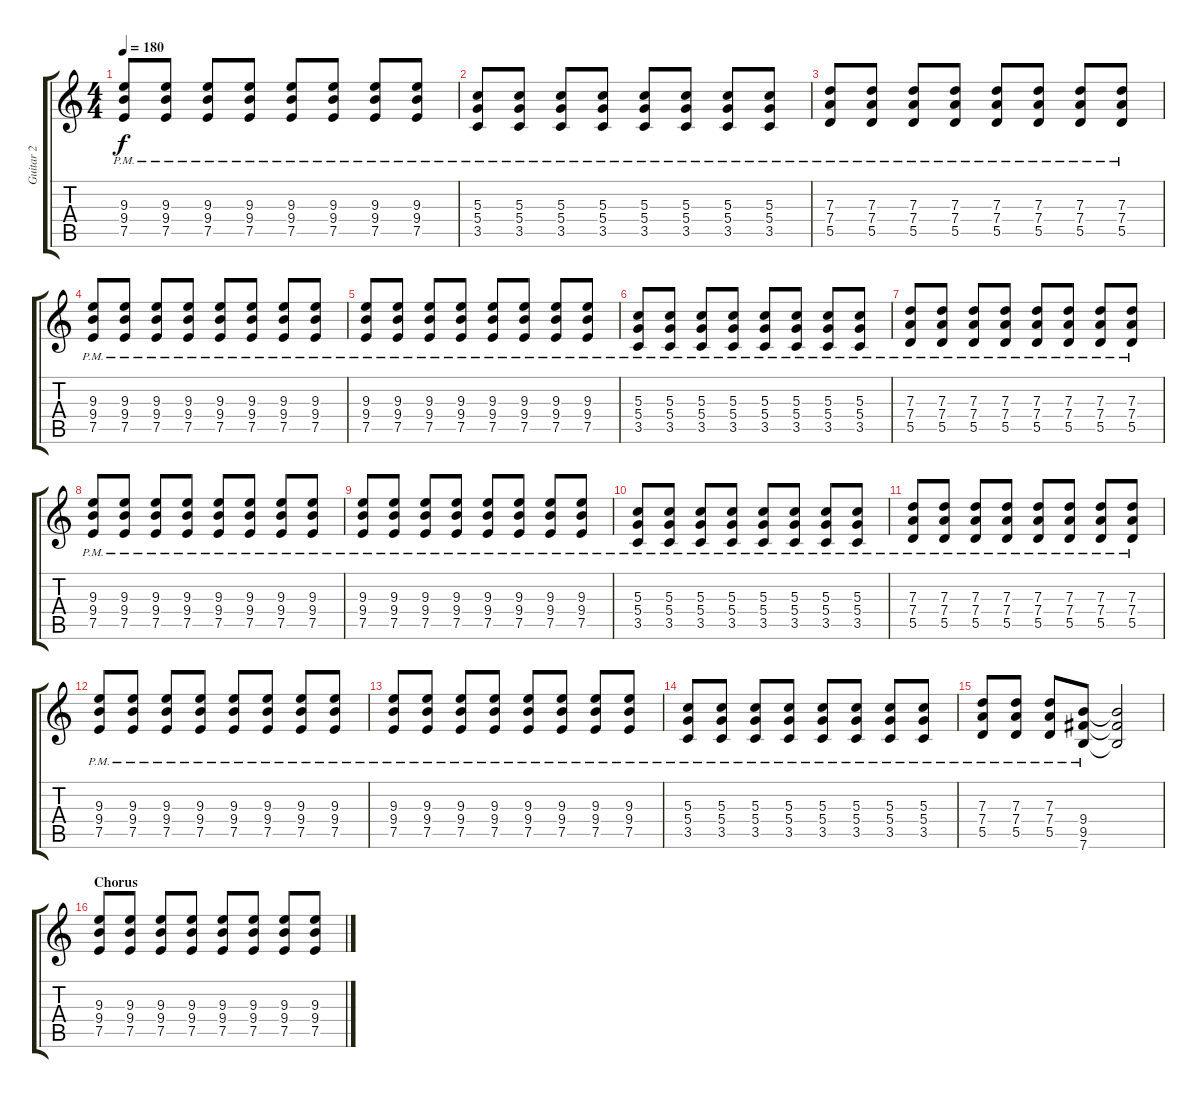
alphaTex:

\track ("Guitar 2" "Guitar 2") {instrument overdrivenguitar}
\staff {score tabs}
\tuning (E4 B3 G3 D3 A2 E2) {hide}
\ts (4 4)
\tempo 180
\clef g2
\ks c
(9.3{pm} 9.4{pm} 7.5{pm}).8{dy f} (9.3{pm} 9.4{pm} 7.5{pm}).8 (9.3{pm} 9.4{pm} 7.5{pm}).8 (9.3{pm} 9.4{pm} 7.5{pm}).8 (9.3{pm} 9.4{pm} 7.5{pm}).8 (9.3{pm} 9.4{pm} 7.5{pm}).8 (9.3{pm} 9.4{pm} 7.5{pm}).8 (9.3{pm} 9.4{pm} 7.5{pm}).8 |
(5.3{pm} 5.4{pm} 3.5{pm}).8 (5.3{pm} 5.4{pm} 3.5{pm}).8 (5.3{pm} 5.4{pm} 3.5{pm}).8 (5.3{pm} 5.4{pm} 3.5{pm}).8 (5.3{pm} 5.4{pm} 3.5{pm}).8 (5.3{pm} 5.4{pm} 3.5{pm}).8 (5.3{pm} 5.4{pm} 3.5{pm}).8 (5.3{pm} 5.4{pm} 3.5{pm}).8 |
(7.3{pm} 7.4{pm} 5.5{pm}).8 (7.3{pm} 7.4{pm} 5.5{pm}).8 (7.3{pm} 7.4{pm} 5.5{pm}).8 (7.3{pm} 7.4{pm} 5.5{pm}).8 (7.3{pm} 7.4{pm} 5.5{pm}).8 (7.3{pm} 7.4{pm} 5.5{pm}).8 (7.3{pm} 7.4{pm} 5.5{pm}).8 (7.3{pm} 7.4{pm} 5.5{pm}).8 |
(9.3{pm} 9.4{pm} 7.5{pm}).8 (9.3{pm} 9.4{pm} 7.5{pm}).8 (9.3{pm} 9.4{pm} 7.5{pm}).8 (9.3{pm} 9.4{pm} 7.5{pm}).8 (9.3{pm} 9.4{pm} 7.5{pm}).8 (9.3{pm} 9.4{pm} 7.5{pm}).8 (9.3{pm} 9.4{pm} 7.5{pm}).8 (9.3{pm} 9.4{pm} 7.5{pm}).8 |
(9.3{pm} 9.4{pm} 7.5{pm}).8 (9.3{pm} 9.4{pm} 7.5{pm}).8 (9.3{pm} 9.4{pm} 7.5{pm}).8 (9.3{pm} 9.4{pm} 7.5{pm}).8 (9.3{pm} 9.4{pm} 7.5{pm}).8 (9.3{pm} 9.4{pm} 7.5{pm}).8 (9.3{pm} 9.4{pm} 7.5{pm}).8 (9.3{pm} 9.4{pm} 7.5{pm}).8 |
(5.3{pm} 5.4{pm} 3.5{pm}).8 (5.3{pm} 5.4{pm} 3.5{pm}).8 (5.3{pm} 5.4{pm} 3.5{pm}).8 (5.3{pm} 5.4{pm} 3.5{pm}).8 (5.3{pm} 5.4{pm} 3.5{pm}).8 (5.3{pm} 5.4{pm} 3.5{pm}).8 (5.3{pm} 5.4{pm} 3.5{pm}).8 (5.3{pm} 5.4{pm} 3.5{pm}).8 |
(7.3{pm} 7.4{pm} 5.5{pm}).8 (7.3{pm} 7.4{pm} 5.5{pm}).8 (7.3{pm} 7.4{pm} 5.5{pm}).8 (7.3{pm} 7.4{pm} 5.5{pm}).8 (7.3{pm} 7.4{pm} 5.5{pm}).8 (7.3{pm} 7.4{pm} 5.5{pm}).8 (7.3{pm} 7.4{pm} 5.5{pm}).8 (7.3{pm} 7.4{pm} 5.5{pm}).8 |
(9.3{pm} 9.4{pm} 7.5{pm}).8 (9.3{pm} 9.4{pm} 7.5{pm}).8 (9.3{pm} 9.4{pm} 7.5{pm}).8 (9.3{pm} 9.4{pm} 7.5{pm}).8 (9.3{pm} 9.4{pm} 7.5{pm}).8 (9.3{pm} 9.4{pm} 7.5{pm}).8 (9.3{pm} 9.4{pm} 7.5{pm}).8 (9.3{pm} 9.4{pm} 7.5{pm}).8 |
(9.3{pm} 9.4{pm} 7.5{pm}).8 (9.3{pm} 9.4{pm} 7.5{pm}).8 (9.3{pm} 9.4{pm} 7.5{pm}).8 (9.3{pm} 9.4{pm} 7.5{pm}).8 (9.3{pm} 9.4{pm} 7.5{pm}).8 (9.3{pm} 9.4{pm} 7.5{pm}).8 (9.3{pm} 9.4{pm} 7.5{pm}).8 (9.3{pm} 9.4{pm} 7.5{pm}).8 |
(5.3{pm} 5.4{pm} 3.5{pm}).8 (5.3{pm} 5.4{pm} 3.5{pm}).8 (5.3{pm} 5.4{pm} 3.5{pm}).8 (5.3{pm} 5.4{pm} 3.5{pm}).8 (5.3{pm} 5.4{pm} 3.5{pm}).8 (5.3{pm} 5.4{pm} 3.5{pm}).8 (5.3{pm} 5.4{pm} 3.5{pm}).8 (5.3{pm} 5.4{pm} 3.5{pm}).8 |
(7.3{pm} 7.4{pm} 5.5{pm}).8 (7.3{pm} 7.4{pm} 5.5{pm}).8 (7.3{pm} 7.4{pm} 5.5{pm}).8 (7.3{pm} 7.4{pm} 5.5{pm}).8 (7.3{pm} 7.4{pm} 5.5{pm}).8 (7.3{pm} 7.4{pm} 5.5{pm}).8 (7.3{pm} 7.4{pm} 5.5{pm}).8 (7.3{pm} 7.4{pm} 5.5{pm}).8 |
(9.3{pm} 9.4{pm} 7.5{pm}).8 (9.3{pm} 9.4{pm} 7.5{pm}).8 (9.3{pm} 9.4{pm} 7.5{pm}).8 (9.3{pm} 9.4{pm} 7.5{pm}).8 (9.3{pm} 9.4{pm} 7.5{pm}).8 (9.3{pm} 9.4{pm} 7.5{pm}).8 (9.3{pm} 9.4{pm} 7.5{pm}).8 (9.3{pm} 9.4{pm} 7.5{pm}).8 |
(9.3{pm} 9.4{pm} 7.5{pm}).8 (9.3{pm} 9.4{pm} 7.5{pm}).8 (9.3{pm} 9.4{pm} 7.5{pm}).8 (9.3{pm} 9.4{pm} 7.5{pm}).8 (9.3{pm} 9.4{pm} 7.5{pm}).8 (9.3{pm} 9.4{pm} 7.5{pm}).8 (9.3{pm} 9.4{pm} 7.5{pm}).8 (9.3{pm} 9.4{pm} 7.5{pm}).8 |
(5.3{pm} 5.4{pm} 3.5{pm}).8 (5.3{pm} 5.4{pm} 3.5{pm}).8 (5.3{pm} 5.4{pm} 3.5{pm}).8 (5.3{pm} 5.4{pm} 3.5{pm}).8 (5.3{pm} 5.4{pm} 3.5{pm}).8 (5.3{pm} 5.4{pm} 3.5{pm}).8 (5.3{pm} 5.4{pm} 3.5{pm}).8 (5.3{pm} 5.4{pm} 3.5{pm}).8 |
(7.3{pm} 7.4{pm} 5.5{pm}).8 (7.3{pm} 7.4{pm} 5.5{pm}).8 (7.3{pm} 7.4{pm} 5.5{pm}).8 (9.4{pm} 9.5 7.6{pm}).8 (9.4{t} 9.5{t} 7.6{t}).2 |
\section ("" "Chorus")
(9.3 9.4 7.5).8 (9.3 9.4 7.5).8 (9.3 9.4 7.5).8 (9.3 9.4 7.5).8 (9.3 9.4 7.5).8 (9.3 9.4 7.5).8 (9.3 9.4 7.5).8 (9.3 9.4 7.5).8
